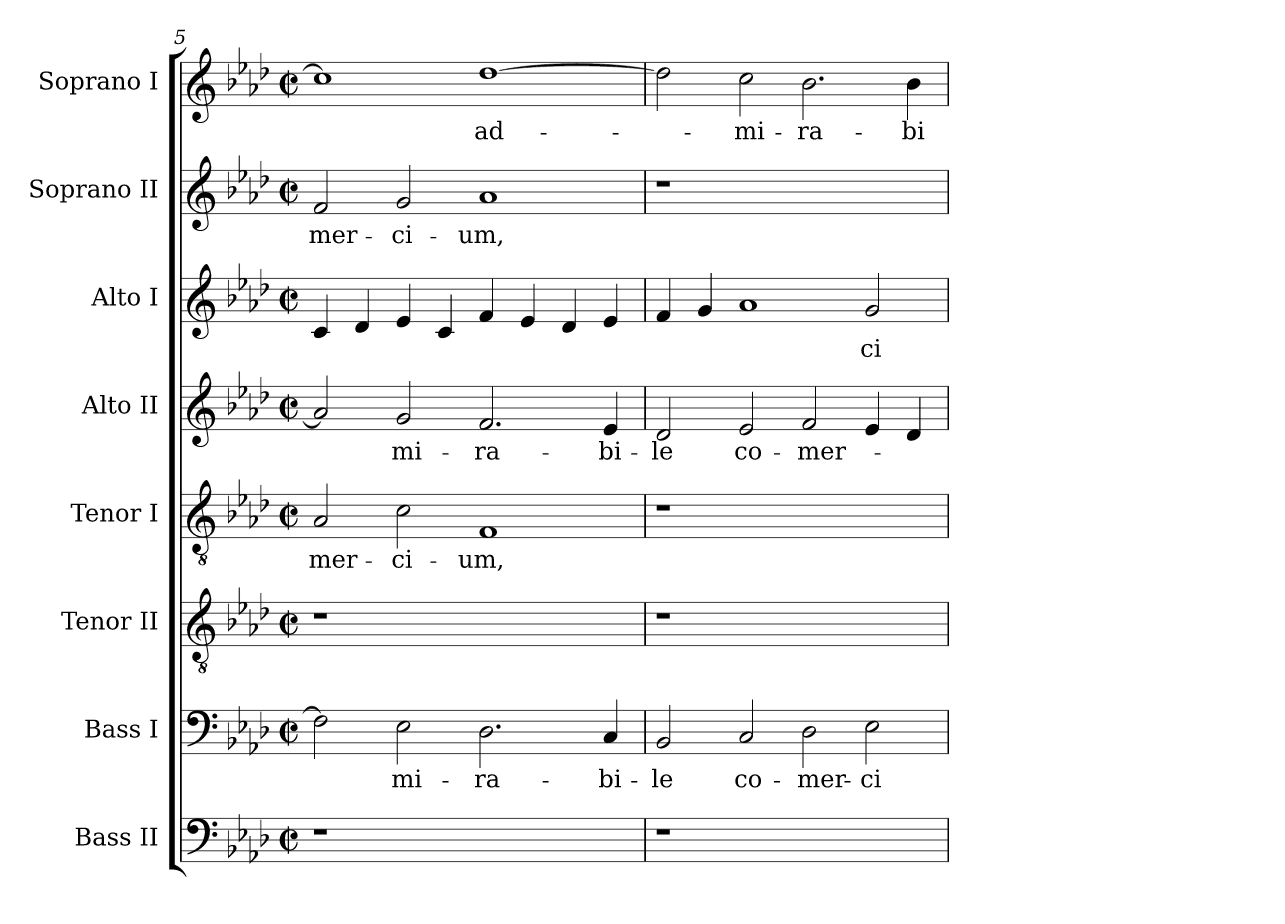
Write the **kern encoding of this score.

**kern	**kern	**text	**kern	**kern	**text	**kern	**text	**kern	**text	**kern	**text	**kern	**text
*part8	*part7	*part7	*part6	*part5	*part5	*part4	*part4	*part3	*part3	*part2	*part2	*part1	*part1
*staff8	*staff7	*staff7	*staff6	*staff5	*staff5	*staff4	*staff4	*staff3	*staff3	*staff2	*staff2	*staff1	*staff1
*I"Bass II	*I"Bass I	*	*I"Tenor II	*I"Tenor I	*	*I"Alto II	*	*I"Alto I	*	*I"Soprano II	*	*I"Soprano I	*
*	*	*	*	*I'T	*	*	*	*I'A	*	*	*	*	*
!!LO:LB:g=z
*clefF4	*clefF4	*	*clefGv2	*clefGv2	*	*clefG2	*	*clefG2	*	*clefG2	*	*clefG2	*
*k[b-e-a-d-]	*k[b-e-a-d-]	*	*k[b-e-a-d-]	*k[b-e-a-d-]	*	*k[b-e-a-d-]	*	*k[b-e-a-d-]	*	*k[b-e-a-d-]	*	*k[b-e-a-d-]	*
*A-:	*A-:	*	*A-:	*A-:	*	*A-:	*	*A-:	*	*A-:	*	*A-:	*
*M2/2	*M2/2	*	*M2/2	*M2/2	*	*M2/2	*	*M2/2	*	*M2/2	*	*M2/2	*
*met(c|)	*met(c|)	*	*met(c|)	*met(c|)	*	*met(c|)	*	*met(c|)	*	*met(c|)	*	*met(c|)	*
=5	=5	=5	=5	=5	=5	=5	=5	=5	=5	=5	=5	=5	=5
!LO:N:vis=1	!	!	!LO:N:vis=1	!	!	!	!	!	!	!	!	!	!
!	!	!	!	!	!LO:LY:b:color=#000000	!	!	!	!	!	!	!	!
!	!	!	!	!	!	!	!	!	!	!	!LO:LY:b:color=#000000	!	!
1r	2Fi\]	.	1r	2A-i/	-mer-	2a-i/]	.	4ci/	.	2fi/	-mer-	1cci]	.
.	.	.	.	.	.	.	.	4d-i/	.	.	.	.	.
!	!	!LO:LY:b:color=#000000	!	!	!	!	!	!	!	!	!	!	!
!	!	!	!	!	!LO:LY:b:color=#000000	!	!	!	!	!	!	!	!
!	!	!	!	!	!	!	!LO:LY:b:color=#000000	!	!	!	!	!	!
!	!	!	!	!	!	!	!	!	!	!	!LO:LY:b:color=#000000	!	!
.	2E-i\	-mi-	.	2ci\	-ci-	2gi/	-mi-	4e-i/	.	2gi/	-ci-	.	.
.	.	.	.	.	.	.	.	4ci/	.	.	.	.	.
!	!	!LO:LY:b:color=#000000	!	!	!	!	!	!	!	!	!	!	!
!	!	!	!	!	!LO:LY:b:color=#000000	!	!	!	!	!	!	!	!
!	!	!	!	!	!	!	!LO:LY:b:color=#000000	!	!	!	!	!	!
!	!	!	!	!	!	!	!	!	!	!	!LO:LY:b:color=#000000	!	!
!	!	!	!	!	!	!	!	!	!	!	!	!	!LO:LY:b:color=#000000
1ryy	2.D-i\	-ra-	1ryy	1Fi	-um,	2.fi/	-ra-	4fi/	.	1a-i	-um,	[>1dd-i	ad-
.	.	.	.	.	.	.	.	4e-i/	.	.	.	.	.
.	.	.	.	.	.	.	.	4d-i/	.	.	.	.	.
!	!	!LO:LY:b:color=#000000	!	!	!	!	!	!	!	!	!	!	!
!	!	!	!	!	!	!	!LO:LY:b:color=#000000	!	!	!	!	!	!
.	4Ci/	-bi-	.	.	.	4e-i/	-bi-	4e-i/	.	.	.	.	.
=6	=6	=6	=6	=6	=6	=6	=6	=6	=6	=6	=6	=6	=6
!LO:N:vis=1	!	!	!	!	!	!	!	!	!	!	!	!	!
!	!	!LO:LY:b:color=#000000	!LO:N:vis=1	!LO:N:vis=1	!	!	!	!	!	!	!	!	!
!	!	!	!	!	!	!	!LO:LY:b:color=#000000	!	!	!LO:N:vis=1	!	!	!
1r	2BB-i/	-le	1r	1r	.	2d-i/	-le	4fi/	.	1r	.	2dd-i\]	.
.	.	.	.	.	.	.	.	4gi/	.	.	.	.	.
!	!	!LO:LY:b:color=#000000	!	!	!	!	!	!	!	!	!	!	!
!	!	!	!	!	!	!	!LO:LY:b:color=#000000	!	!	!	!	!	!
!	!	!	!	!	!	!	!	!	!	!	!	!	!LO:LY:b:color=#000000
.	2Ci/	co-	.	.	.	2e-i/	co-	1a-i	.	.	.	2cci\	-mi-
!	!	!LO:LY:b:color=#000000	!	!	!	!	!	!	!	!	!	!	!
!	!	!	!	!	!	!	!LO:LY:b:color=#000000	!	!	!	!	!	!
!	!	!	!	!	!	!	!	!	!	!	!	!	!LO:LY:b:color=#000000
1ryy	2D-i\	-mer-	1ryy	1ryy	.	2fi/	-mer-	.	.	1ryy	.	2.b-i\	-ra-
!	!	!LO:LY:b:color=#000000	!	!	!	!	!	!	!	!	!	!	!
!	!	!	!	!	!	!	!	!	!LO:LY:b:color=#000000	!	!	!	!
.	2E-i\	-ci-	.	.	.	4e-i/	.	2gi/	-ci-	.	.	.	.
!	!	!	!	!	!	!	!	!	!	!	!	!	!LO:LY:b:color=#000000
.	.	.	.	.	.	4d-i/	.	.	.	.	.	4b-i\	-bi-
=	=	=	=	=	=	=	=	=	=	=	=	=	=
*-	*-	*-	*-	*-	*-	*-	*-	*-	*-	*-	*-	*-	*-
